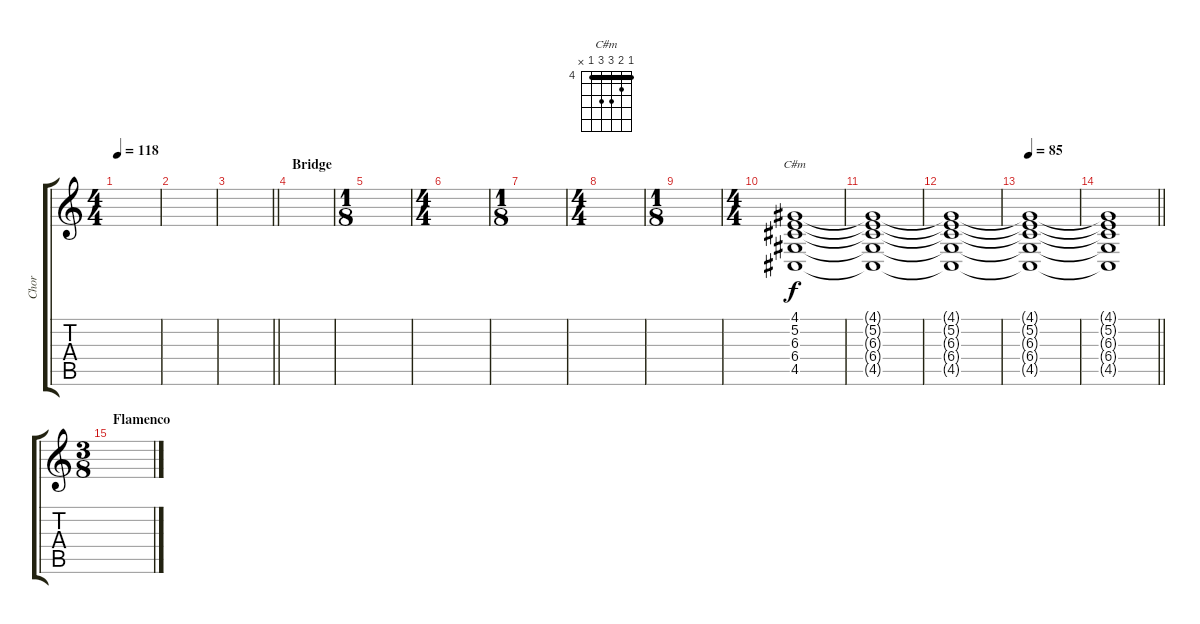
\track ("Chor" "Chor") {instrument pad4choir}
\staff {score tabs}
\tuning (E4 B3 G3 D3 A2 E2) {hide}
\chord ("C#m" 4 5 6 6 4 x) {firstfret 4 barre 4}
\ts (4 4)
\tempo 118
\clef g2
\ks c
|
|
\barLineRight lightlight
|
\section ("" "Bridge")
|
\ts (1 8)
|
\ts (4 4)
|
\ts (1 8)
|
\ts (4 4)
|
\ts (1 8)
|
\ts (4 4)
(4.1 5.2 6.3 6.4 4.5).1{ch "C#m" volume 9} |
(4.1{t} 5.2{t} 6.3{t} 6.4{t} 4.5{t}).1 |
(4.1{t} 5.2{t} 6.3{t} 6.4{t} 4.5{t}).1 |
\tempo 85
(4.1{t} 5.2{t} 6.3{t} 6.4{t} 4.5{t}).1 |
\barLineRight lightlight
(4.1{t} 5.2{t} 6.3{t} 6.4{t} 4.5{t}).1 |
\ts (3 8)
\section ("" "Flamenco")
